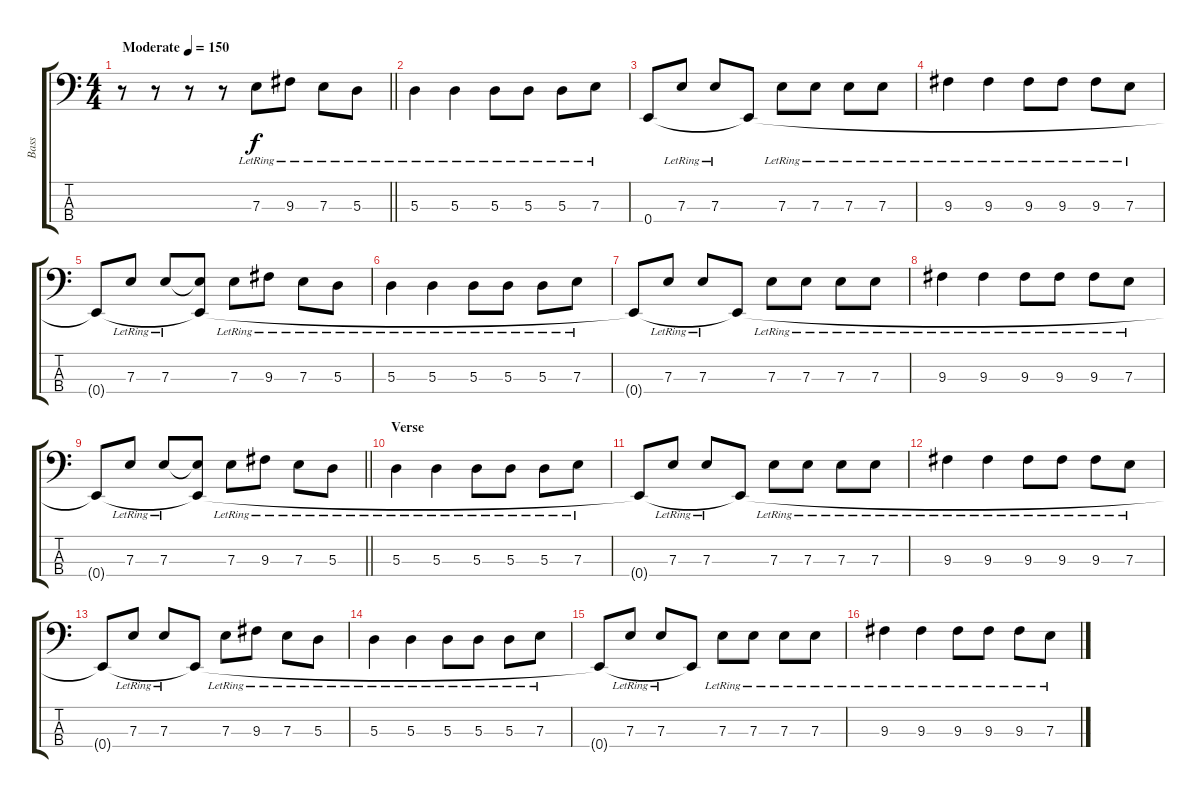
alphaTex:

\track ("Bass" "Bass") {instrument electricbassfinger}
\staff {score tabs}
\tuning (G2 D2 A1 E1) {hide}
\ts (4 4)
\tempo (150 "Moderate")
\clef f4
\barLineRight lightlight
\ks c
r.8{dy f instrument electricbassfinger} r.8 r.8 r.8 7.3{lr}.8 9.3{lr}.8 7.3{lr}.8 5.3{lr}.8 |
5.3{lr}.4 5.3{lr}.4 5.3{lr}.8 5.3{lr}.8 5.3{lr}.8 7.3{lr}.8 |
0.4.8 7.3{lr}.8 7.3{lr}.8 0.4{t}.8 7.3{lr}.8 7.3{lr}.8 7.3{lr}.8 7.3{lr}.8 |
9.3{lr}.4 9.3{lr}.4 9.3{lr}.8 9.3{lr}.8 9.3{lr}.8 7.3{lr}.8 |
0.4{t}.8 7.3{lr}.8 7.3{lr}.8 (7.3{t} 0.4{t}).8 7.3{lr}.8 9.3{lr}.8 7.3{lr}.8 5.3{lr}.8 |
5.3{lr}.4 5.3{lr}.4 5.3{lr}.8 5.3{lr}.8 5.3{lr}.8 7.3{lr}.8 |
0.4{t}.8 7.3{lr}.8 7.3{lr}.8 0.4{t}.8 7.3{lr}.8 7.3{lr}.8 7.3{lr}.8 7.3{lr}.8 |
9.3{lr}.4 9.3{lr}.4 9.3{lr}.8 9.3{lr}.8 9.3{lr}.8 7.3{lr}.8 |
\barLineRight lightlight
0.4{t}.8 7.3{lr}.8 7.3{lr}.8 (7.3{t} 0.4{t}).8 7.3{lr}.8 9.3{lr}.8 7.3{lr}.8 5.3{lr}.8 |
\section ("" "Verse")
5.3{lr}.4 5.3{lr}.4 5.3{lr}.8 5.3{lr}.8 5.3{lr}.8 7.3{lr}.8 |
0.4{t}.8 7.3{lr}.8 7.3{lr}.8 0.4{t}.8 7.3{lr}.8 7.3{lr}.8 7.3{lr}.8 7.3{lr}.8 |
9.3{lr}.4 9.3{lr}.4 9.3{lr}.8 9.3{lr}.8 9.3{lr}.8 7.3{lr}.8 |
0.4{t}.8 7.3{lr}.8 7.3{lr}.8 0.4{t}.8 7.3{lr}.8 9.3{lr}.8 7.3{lr}.8 5.3{lr}.8 |
5.3{lr}.4 5.3{lr}.4 5.3{lr}.8 5.3{lr}.8 5.3{lr}.8 7.3{lr}.8 |
0.4{t}.8 7.3{lr}.8 7.3{lr}.8 0.4{t}.8 7.3{lr}.8 7.3{lr}.8 7.3{lr}.8 7.3{lr}.8 |
9.3{lr}.4 9.3{lr}.4 9.3{lr}.8 9.3{lr}.8 9.3{lr}.8 7.3{lr}.8
